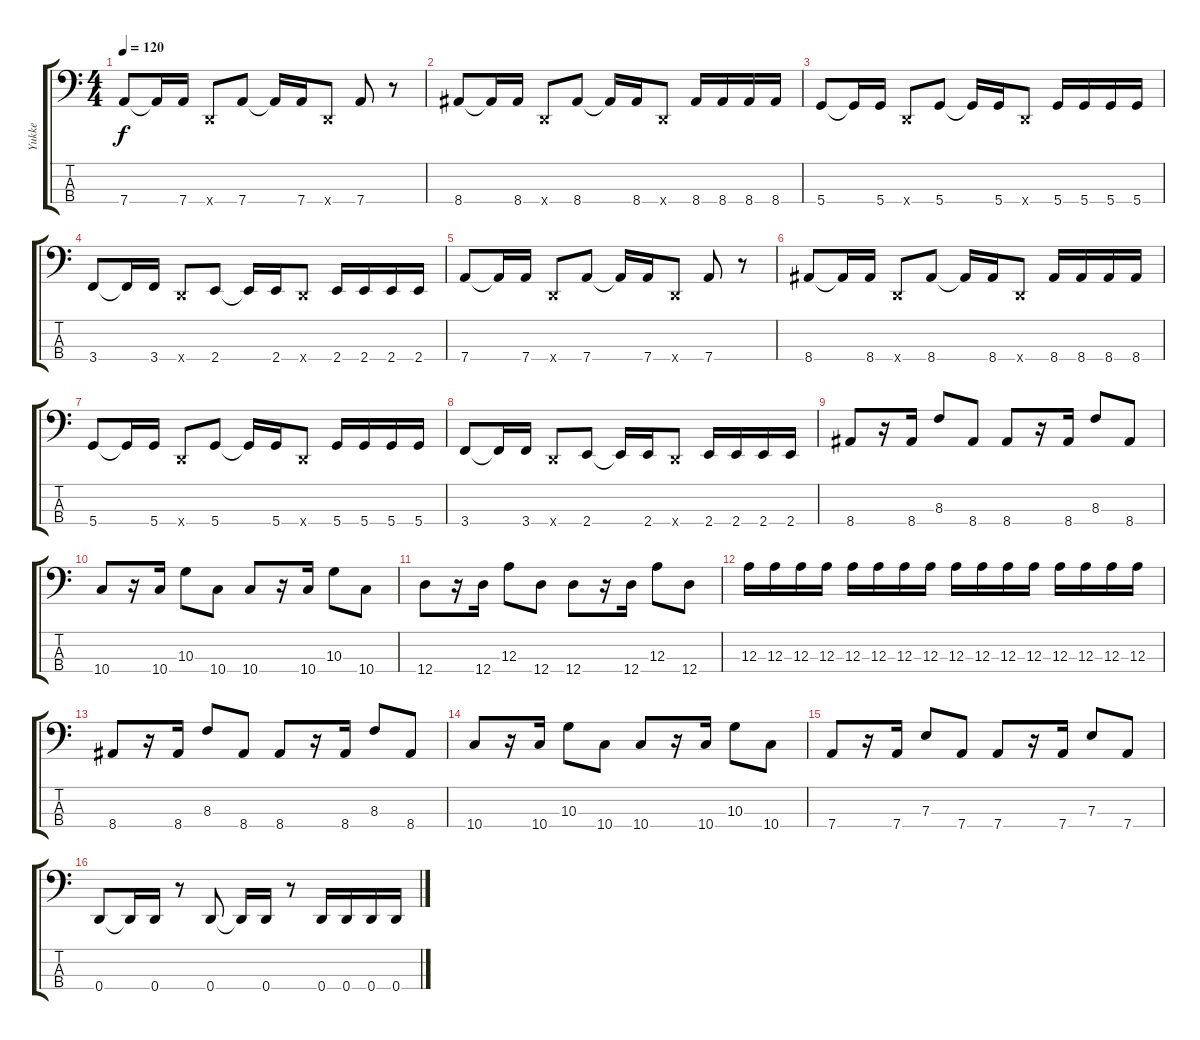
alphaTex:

\track ("Yukke" "Yukke") {instrument electricbasspick}
\staff {score tabs}
\tuning (G2 D2 A1 D1) {hide}
\ts (4 4)
\tempo 120
\clef f4
\ks c
7.4.8{dy f} 7.4{t}.16 7.4.16 0.4{x}.8 7.4.8 7.4{t}.16 7.4.16 0.4{x}.8 7.4.8 r.8 |
8.4.8 8.4{t}.16 8.4.16 0.4{x}.8 8.4.8 8.4{t}.16 8.4.16 0.4{x}.8 8.4.16 8.4.16 8.4.16 8.4.16 |
5.4.8 5.4{t}.16 5.4.16 0.4{x}.8 5.4.8 5.4{t}.16 5.4.16 0.4{x}.8 5.4.16 5.4.16 5.4.16 5.4.16 |
3.4.8 3.4{t}.16 3.4.16 0.4{x}.8 2.4.8 2.4{t}.16 2.4.16 0.4{x}.8 2.4.16 2.4.16 2.4.16 2.4.16 |
7.4.8 7.4{t}.16 7.4.16 0.4{x}.8 7.4.8 7.4{t}.16 7.4.16 0.4{x}.8 7.4.8 r.8 |
8.4.8 8.4{t}.16 8.4.16 0.4{x}.8 8.4.8 8.4{t}.16 8.4.16 0.4{x}.8 8.4.16 8.4.16 8.4.16 8.4.16 |
5.4.8 5.4{t}.16 5.4.16 0.4{x}.8 5.4.8 5.4{t}.16 5.4.16 0.4{x}.8 5.4.16 5.4.16 5.4.16 5.4.16 |
3.4.8 3.4{t}.16 3.4.16 0.4{x}.8 2.4.8 2.4{t}.16 2.4.16 0.4{x}.8 2.4.16 2.4.16 2.4.16 2.4.16 |
8.4.8 r.16 8.4.16 8.3.8 8.4.8 8.4.8 r.16 8.4.16 8.3.8 8.4.8 |
10.4.8 r.16 10.4.16 10.3.8 10.4.8 10.4.8 r.16 10.4.16 10.3.8 10.4.8 |
12.4.8 r.16 12.4.16 12.3.8 12.4.8 12.4.8 r.16 12.4.16 12.3.8 12.4.8 |
12.3.16 12.3.16 12.3.16 12.3.16 12.3.16 12.3.16 12.3.16 12.3.16 12.3.16 12.3.16 12.3.16 12.3.16 12.3.16 12.3.16 12.3.16 12.3.16 |
8.4.8 r.16 8.4.16 8.3.8 8.4.8 8.4.8 r.16 8.4.16 8.3.8 8.4.8 |
10.4.8 r.16 10.4.16 10.3.8 10.4.8 10.4.8 r.16 10.4.16 10.3.8 10.4.8 |
7.4.8 r.16 7.4.16 7.3.8 7.4.8 7.4.8 r.16 7.4.16 7.3.8 7.4.8 |
0.4.8 0.4{t}.16 0.4.16 r.8 0.4.8 0.4{t}.16 0.4.16 r.8 0.4.16 0.4.16 0.4.16 0.4.16
